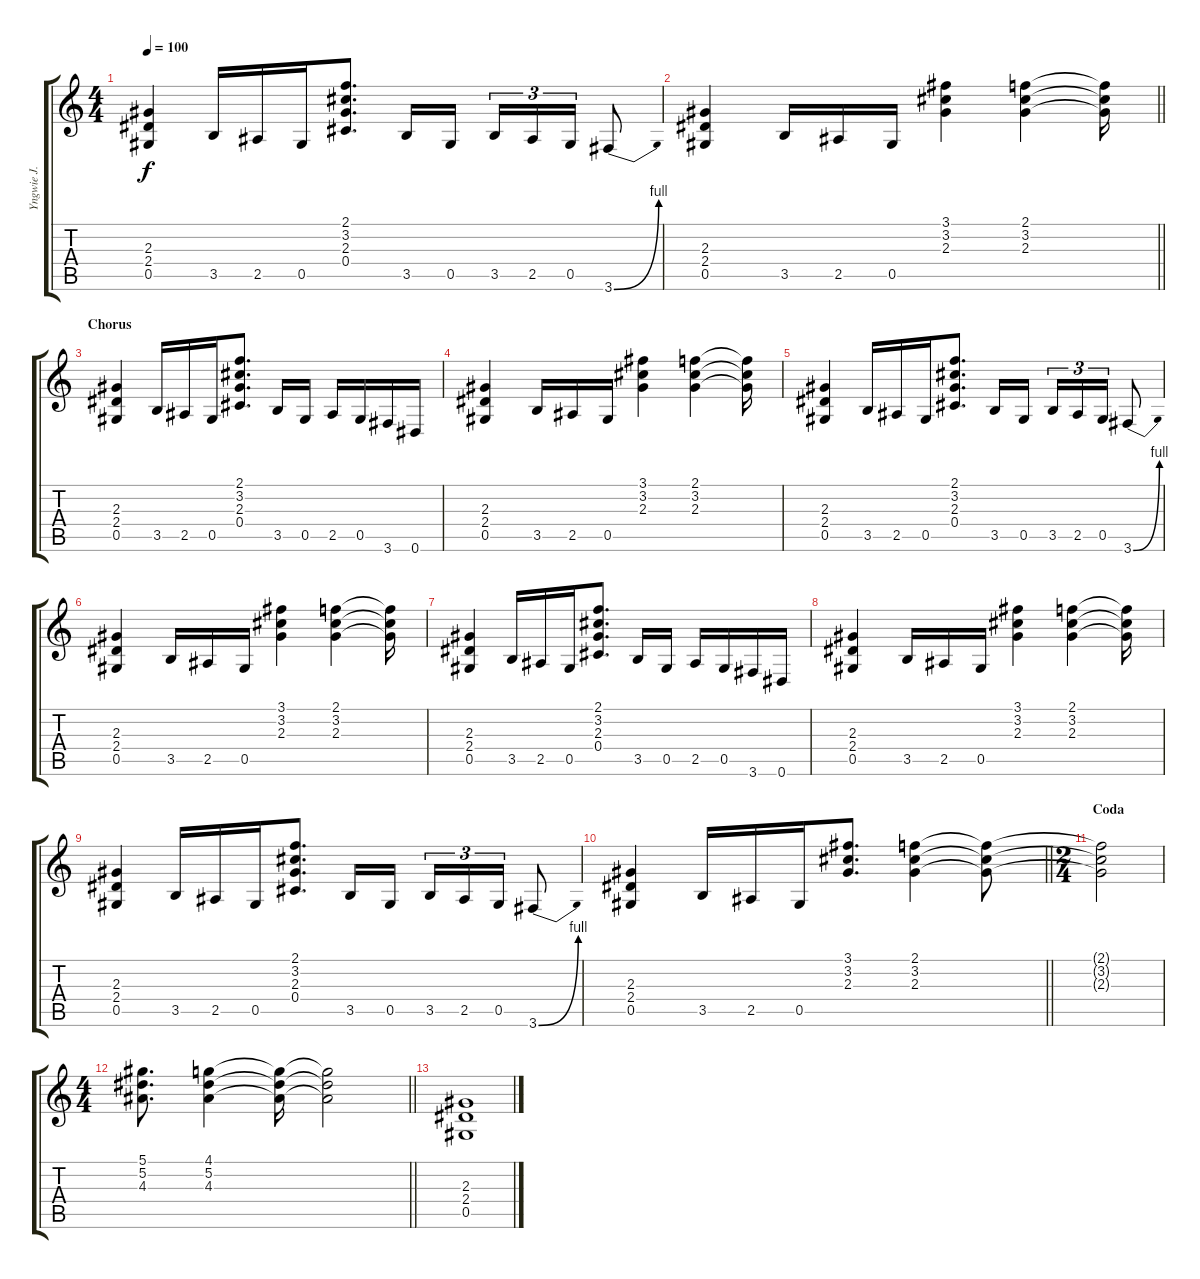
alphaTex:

\track ("Yngwie J. Malmsteen" "Yngwie J. ") {instrument overdrivenguitar}
\staff {score tabs}
\tuning (Eb4 Bb3 Gb3 Db3 Ab2 Eb2) {hide}
\ts (4 4)
\tempo 100
\clef g2
\ks c
(2.3 2.4 0.5).4{dy f} 3.5.16 2.5.16 0.5.16 (2.1 3.2 2.3 0.4).8{d} 3.5.16 0.5.16 3.5.16{tu (3 2)} 2.5.16{tu (3 2)} 0.5.16{tu (3 2)} 3.6{be (bend 0 0 60 4)}.8 |
\barLineRight lightlight
(2.3 2.4 0.5).4 3.5.16 2.5.16 0.5.16 (3.1 3.2 2.3).4 (2.1 3.2 2.3).4 (2.1{t} 3.2{t} 2.3{t}).16 |
\section ("" "Chorus")
(2.3 2.4 0.5).4 3.5.16 2.5.16 0.5.16 (2.1 3.2 2.3 0.4).8{d} 3.5.16 0.5.16 2.5.16 0.5.16 3.6.16 0.6.16 |
(2.3 2.4 0.5).4 3.5.16 2.5.16 0.5.16 (3.1 3.2 2.3).4 (2.1 3.2 2.3).4 (2.1{t} 3.2{t} 2.3{t}).16 |
(2.3 2.4 0.5).4 3.5.16 2.5.16 0.5.16 (2.1 3.2 2.3 0.4).8{d} 3.5.16 0.5.16 3.5.16{tu (3 2)} 2.5.16{tu (3 2)} 0.5.16{tu (3 2)} 3.6{be (bend 0 0 60 4)}.8 |
(2.3 2.4 0.5).4 3.5.16 2.5.16 0.5.16 (3.1 3.2 2.3).4 (2.1 3.2 2.3).4 (2.1{t} 3.2{t} 2.3{t}).16 |
(2.3 2.4 0.5).4 3.5.16 2.5.16 0.5.16 (2.1 3.2 2.3 0.4).8{d} 3.5.16 0.5.16 2.5.16 0.5.16 3.6.16 0.6.16 |
(2.3 2.4 0.5).4 3.5.16 2.5.16 0.5.16 (3.1 3.2 2.3).4 (2.1 3.2 2.3).4 (2.1{t} 3.2{t} 2.3{t}).16 |
(2.3 2.4 0.5).4 3.5.16 2.5.16 0.5.16 (2.1 3.2 2.3 0.4).8{d} 3.5.16 0.5.16 3.5.16{tu (3 2)} 2.5.16{tu (3 2)} 0.5.16{tu (3 2)} 3.6{be (bend 0 0 60 4)}.8 |
\barLineRight lightlight
(2.3 2.4 0.5).4 3.5.16 2.5.16 0.5.16 (3.1 3.2 2.3).8{d} (2.1 3.2 2.3).4 (2.1{t} 3.2{t} 2.3{t}).8 |
\ts (2 4)
\section ("" "Coda")
(2.1{t} 3.2{t} 2.3{t}).2 |
\ts (4 4)
\barLineRight lightlight
(5.1 5.2 4.3).8{d} (4.1 5.2 4.3).4 (4.1{t} 5.2{t} 4.3{t}).16 (4.1{t} 5.2{t} 4.3{t}).2 |
(2.3 2.4 0.5).1
